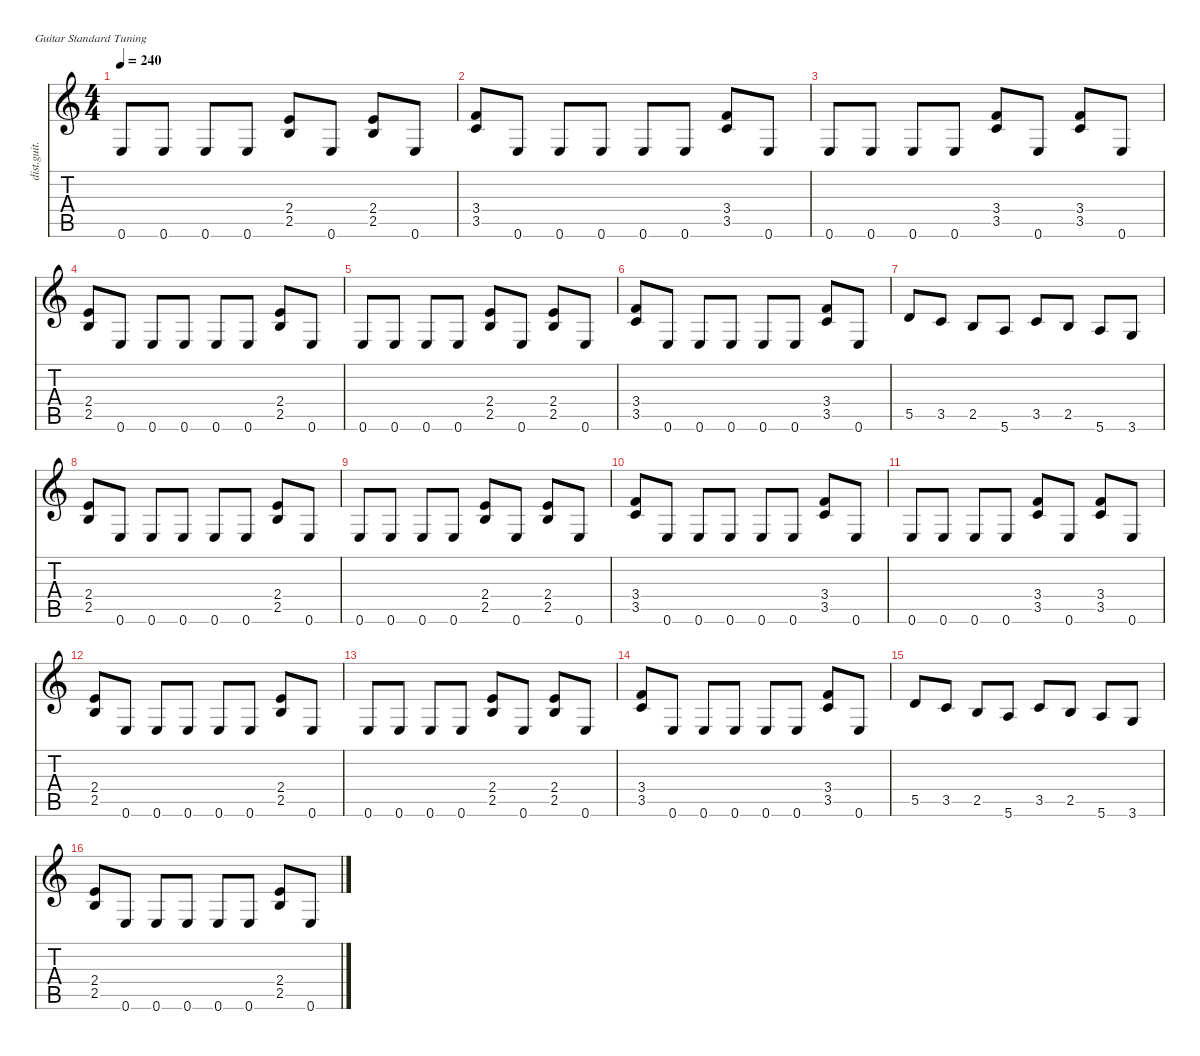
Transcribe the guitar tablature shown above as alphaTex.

\defaultSystemsLayout 4
\hideDynamics
\bracketExtendMode nobrackets
\track ("loe 2" "dist.guit.") {instrument distortionguitar}
\staff {score tabs}
\tuning (E4 B3 G3 D3 A2 E2)
\ts (4 4)
\tempo 240
\clef g2
\ks c
0.6.8{dy f beam Up} 0.6.8{beam Up} 0.6.8{beam Up} 0.6.8{beam Up} (2.4 2.5).8{beam Up} 0.6.8{beam Up} (2.4 2.5).8{beam Up} 0.6.8{beam Up} |
(3.4 3.5).8{beam Up} 0.6.8{beam Up} 0.6.8{beam Up} 0.6.8{beam Up} 0.6.8{beam Up} 0.6.8{beam Up} (3.4 3.5).8{beam Up} 0.6.8{beam Up} |
0.6.8{beam Up} 0.6.8{beam Up} 0.6.8{beam Up} 0.6.8{beam Up} (3.4 3.5).8{beam Up} 0.6.8{beam Up} (3.4 3.5).8{beam Up} 0.6.8{beam Up} |
(2.4 2.5).8{beam Up} 0.6.8{beam Up} 0.6.8{beam Up} 0.6.8{beam Up} 0.6.8{beam Up} 0.6.8{beam Up} (2.4 2.5).8{beam Up} 0.6.8{beam Up} |
0.6.8{beam Up} 0.6.8{beam Up} 0.6.8{beam Up} 0.6.8{beam Up} (2.4 2.5).8{beam Up} 0.6.8{beam Up} (2.4 2.5).8{beam Up} 0.6.8{beam Up} |
(3.4 3.5).8{beam Up} 0.6.8{beam Up} 0.6.8{beam Up} 0.6.8{beam Up} 0.6.8{beam Up} 0.6.8{beam Up} (3.4 3.5).8{beam Up} 0.6.8{beam Up} |
5.5.8{beam Up} 3.5.8{beam Up} 2.5.8{beam Up} 5.6.8{beam Up} 3.5.8{beam Up} 2.5.8{beam Up} 5.6.8{beam Up} 3.6.8{beam Up} |
(2.4 2.5).8{beam Up} 0.6.8{beam Up} 0.6.8{beam Up} 0.6.8{beam Up} 0.6.8{beam Up} 0.6.8{beam Up} (2.4 2.5).8{beam Up} 0.6.8{beam Up} |
0.6.8{beam Up} 0.6.8{beam Up} 0.6.8{beam Up} 0.6.8{beam Up} (2.4 2.5).8{beam Up} 0.6.8{beam Up} (2.4 2.5).8{beam Up} 0.6.8{beam Up} |
(3.4 3.5).8{beam Up} 0.6.8{beam Up} 0.6.8{beam Up} 0.6.8{beam Up} 0.6.8{beam Up} 0.6.8{beam Up} (3.4 3.5).8{beam Up} 0.6.8{beam Up} |
0.6.8{beam Up} 0.6.8{beam Up} 0.6.8{beam Up} 0.6.8{beam Up} (3.4 3.5).8{beam Up} 0.6.8{beam Up} (3.4 3.5).8{beam Up} 0.6.8{beam Up} |
(2.4 2.5).8{beam Up} 0.6.8{beam Up} 0.6.8{beam Up} 0.6.8{beam Up} 0.6.8{beam Up} 0.6.8{beam Up} (2.4 2.5).8{beam Up} 0.6.8{beam Up} |
0.6.8{beam Up} 0.6.8{beam Up} 0.6.8{beam Up} 0.6.8{beam Up} (2.4 2.5).8{beam Up} 0.6.8{beam Up} (2.4 2.5).8{beam Up} 0.6.8{beam Up} |
(3.4 3.5).8{beam Up} 0.6.8{beam Up} 0.6.8{beam Up} 0.6.8{beam Up} 0.6.8{beam Up} 0.6.8{beam Up} (3.4 3.5).8{beam Up} 0.6.8{beam Up} |
5.5.8{beam Up} 3.5.8{beam Up} 2.5.8{beam Up} 5.6.8{beam Up} 3.5.8{beam Up} 2.5.8{beam Up} 5.6.8{beam Up} 3.6.8{beam Up} |
(2.4 2.5).8{beam Up} 0.6.8{beam Up} 0.6.8{beam Up} 0.6.8{beam Up} 0.6.8{beam Up} 0.6.8{beam Up} (2.4 2.5).8{beam Up} 0.6.8{beam Up}
